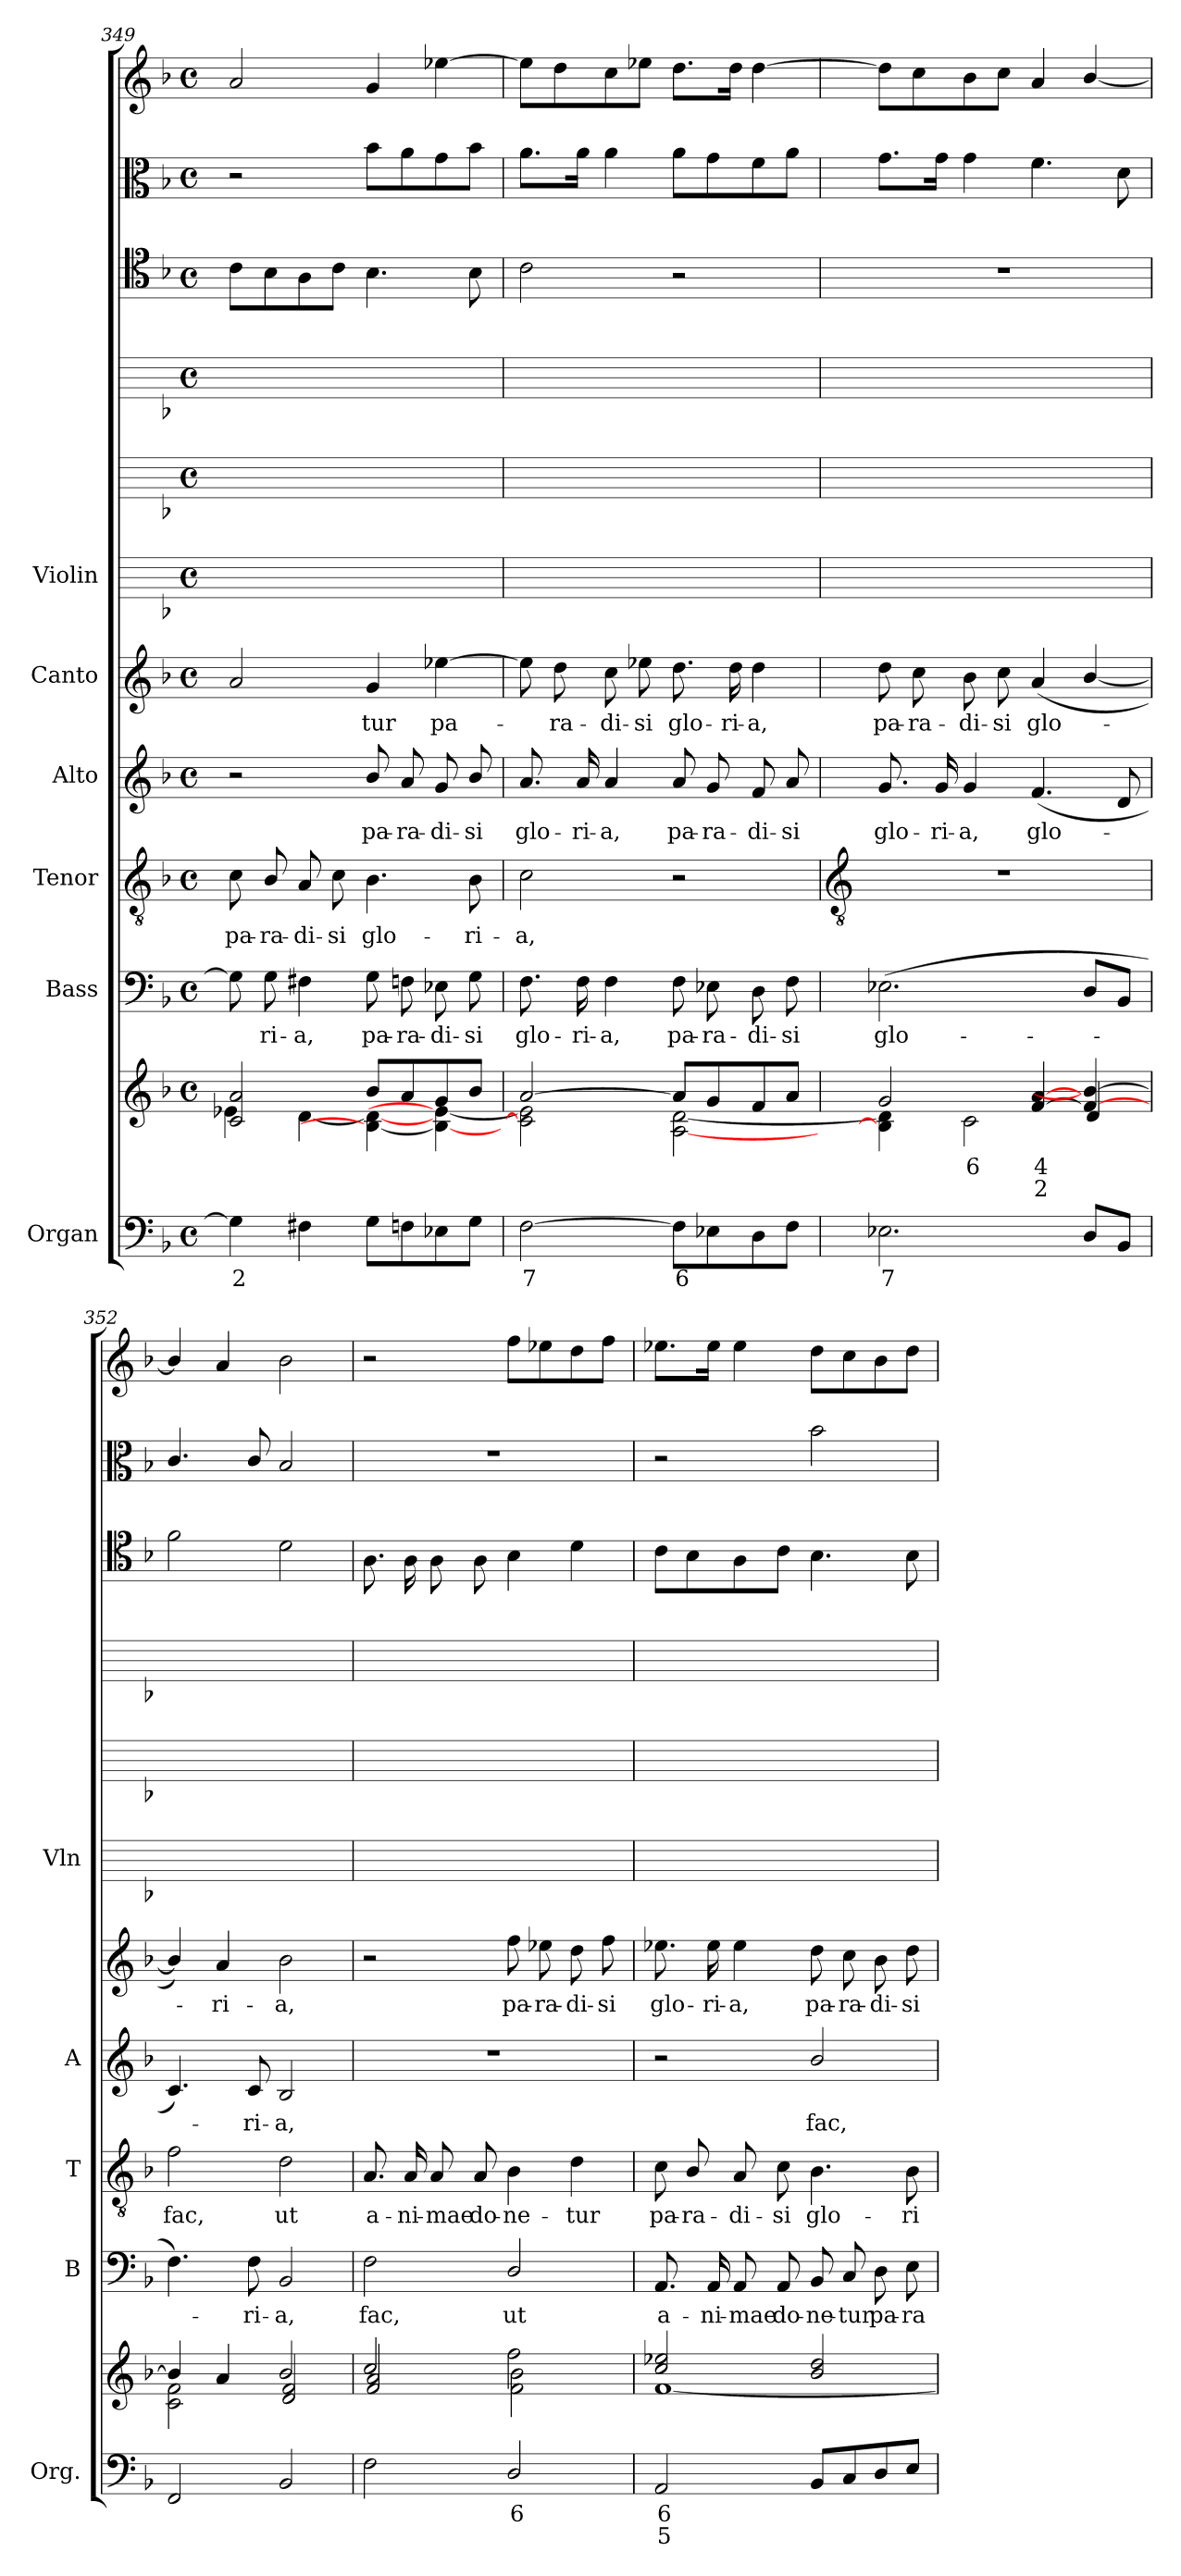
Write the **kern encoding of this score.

**kern	**text	**text	**kern	**text	**text	**kern	**text	**kern	**text	**kern	**text	**kern	**text	**kern	**kern	**kern	**kern	**kern	**kern
*part6	*part6	*part6	*part6	*part6	*part6	*part5	*part5	*part4	*part4	*part3	*part3	*part2	*part2	*part1	*part1	*part1	*part1	*part1	*part1
*staff12	*staff12	*staff12	*staff11	*staff11	*staff11	*staff10	*staff10	*staff9	*staff9	*staff8	*staff8	*staff7	*staff7	*staff6	*staff5	*staff4	*staff3	*staff2	*staff1
*I"Organ	*	*	*	*	*	*I"Bass	*	*I"Tenor	*	*I"Alto	*	*I"Canto	*	*I"Violin	*	*	*	*	*
*I'Org.	*	*	*	*	*	*I'B	*	*I'T	*	*I'A	*	*	*	*I'Vln	*	*	*	*	*
*clefF4	*	*	*clefG2	*	*	*clefF4	*	*clefGv2	*	*clefG2	*	*clefG2	*	*	*	*	*clefC4	*clefC3	*clefG2
*k[b-]	*	*	*k[b-]	*	*	*k[b-]	*	*k[b-]	*	*k[b-]	*	*k[b-]	*	*k[b-]	*k[b-]	*k[b-]	*k[b-]	*k[b-]	*k[b-]
*F:	*	*	*F:	*	*	*F:	*	*F:	*	*F:	*	*F:	*	*F:	*F:	*F:	*F:	*F:	*F:
*M4/4	*	*	*M4/4	*	*	*M4/4	*	*M4/4	*	*M4/4	*	*M4/4	*	*M4/4	*M4/4	*M4/4	*M4/4	*M4/4	*M4/4
*met(c)	*	*	*met(c)	*	*	*met(c)	*	*met(c)	*	*met(c)	*	*met(c)	*	*met(c)	*met(c)	*met(c)	*met(c)	*met(c)	*met(c)
=349	=349	=349	=349	=349	=349	=349	=349	=349	=349	=349	=349	=349	=349	=349	=349	=349	=349	=349	=349
!	!LO:LY:b	!	!	!	!	!	!	!	!LO:LY:b	!	!	!	!	!	!	!	!	!	!
*	*	*	*^	*	*	*	*	*	*	*	*	*	*	*	*	*	*	*	*
*	*	*	*	*^	*	*	*	*	*	*	*	*	*	*	*	*	*	*	*	*
4G]	2	.	2c 2a	4e-X\	1ryy	.	.	8G]	.	8c	pa-	2r	.	2a	.	1ryy	1ryy	1ryy	8cL	2r	2a
!	!	!	!	!	!	!	!	!	!LO:LY:b	!	!LO:LY:b	!	!	!	!	!	!	!	!	!	!
.	.	.	.	.	.	.	.	8G	ri-	8B-/	-ra-	.	.	.	.	.	.	.	8B-	.	.
!	!	!	!	!	!	!	!	!	!LO:LY:b	!	!LO:LY:b	!	!	!	!	!	!	!	!	!	!
4F#X	.	.	.	[4d\	.	.	.	4F#X	-a,	8A	-di-	.	.	.	.	.	.	.	8A	.	.
!	!	!	!	!	!	!	!	!	!	!	!LO:LY:b	!	!	!	!	!	!	!	!	!	!
.	.	.	.	.	.	.	.	.	.	8c	-si	.	.	.	.	.	.	.	8cJ	.	.
!	!	!	!	!	!	!	!	!	!LO:LY:b	!	!LO:LY:b	!	!LO:LY:b	!	!LO:LY:b	!	!	!	!	!	!
8GL	.	.	8b-L	4B-\_ 4d\_	.	.	.	8G	pa-	4.B-	glo-	8b-/	pa-	4g	tur	.	.	.	4.B-	8b-L	4g
!	!	!	!	!	!	!	!	!	!LO:LY:b	!	!	!	!LO:LY:b	!	!	!	!	!	!	!	!
8Fn	.	.	8a	.	.	.	.	8Fn	-ra-	.	.	8a	-ra-	.	.	.	.	.	.	8a	.
!	!	!	!	!	!	!	!	!	!LO:LY:b	!	!	!	!LO:LY:b	!	!LO:LY:b	!	!	!	!	!	!
8E-X	.	.	8g	4B-\_ 4e-\_	.	.	.	8E-X	-di-	.	.	8g	-di-	[4ee-X	pa-	.	.	.	.	8g	[4ee-X
!	!	!	!	!	!	!	!	!	!LO:LY:b	!	!LO:LY:b	!	!LO:LY:b	!	!	!	!	!	!	!	!
8GJ	.	.	8b-J	.	.	.	.	8G	-si	8B-	-ri-	8b-/	-si	.	.	.	.	.	8B-	8b-J	.
=350	=350	=350	=350	=350	=350	=350	=350	=350	=350	=350	=350	=350	=350	=350	=350	=350	=350	=350	=350	=350	=350
!	!LO:LY:b	!	!	!	!	!	!	!	!LO:LY:b	!	!LO:LY:b	!	!LO:LY:b	!	!	!	!	!	!	!	!
[2F	7	.	[2a	2c\] 2e-\]	1ryy	.	.	8.F	glo-	2c	-a,	8.a	glo-	8ee-]	.	1ryy	1ryy	1ryy	2c	8.aL	8ee-L]
!	!	!	!	!	!	!	!	!	!	!	!	!	!	!	!LO:LY:b	!	!	!	!	!	!
.	.	.	.	.	.	.	.	.	.	.	.	.	.	8dd	ra-	.	.	.	.	.	8dd
!	!	!	!	!	!	!	!	!	!LO:LY:b	!	!	!	!LO:LY:b	!	!	!	!	!	!	!	!
.	.	.	.	.	.	.	.	16F	-ri-	.	.	16a	-ri-	.	.	.	.	.	.	16aJ	.
!	!	!	!	!	!	!	!	!	!LO:LY:b	!	!	!	!LO:LY:b	!	!LO:LY:b	!	!	!	!	!	!
.	.	.	.	.	.	.	.	4F	-a,	.	.	4a	-a,	8cc	-di-	.	.	.	.	4a	8cc
!	!	!	!	!	!	!	!	!	!	!	!	!	!	!	!LO:LY:b	!	!	!	!	!	!
.	.	.	.	.	.	.	.	.	.	.	.	.	.	8ee-	-si	.	.	.	.	.	8ee-J
!	!LO:LY:b	!	!	!	!	!	!	!	!LO:LY:b	!	!	!	!LO:LY:b	!	!LO:LY:b	!	!	!	!	!	!
8FL]	6	.	8aL]	[2A\ [2d\	.	.	.	8F	pa-	2r	.	8a	pa-	8.dd	glo-	.	.	.	2r	8aL	8.ddL
!	!	!	!	!	!	!	!	!	!LO:LY:b	!	!	!	!LO:LY:b	!	!	!	!	!	!	!	!
8E-X	.	.	8g	.	.	.	.	8E-X	-ra-	.	.	8g	-ra-	.	.	.	.	.	.	8g	.
!	!	!	!	!	!	!	!	!	!	!	!	!	!	!	!LO:LY:b	!	!	!	!	!	!
.	.	.	.	.	.	.	.	.	.	.	.	.	.	16dd	-ri-	.	.	.	.	.	16ddJ
!	!	!	!	!	!	!	!	!	!LO:LY:b	!	!	!	!LO:LY:b	!	!LO:LY:b	!	!	!	!	!	!
8D	.	.	8f	.	.	.	.	8D	-di-	.	.	8f	-di-	4dd	-a,	.	.	.	.	8f	[4dd
!	!	!	!	!	!	!	!	!	!LO:LY:b	!	!	!	!LO:LY:b	!	!	!	!	!	!	!	!
8FJ	.	.	8aJ	.	.	.	.	8F	-si	.	.	8a	-si	.	.	.	.	.	.	8aJ	.
!!LO:LB:g=z
=351	=351	=351	=351	=351	=351	=351	=351	=351	=351	=351	=351	=351	=351	=351	=351	=351	=351	=351	=351	=351	=351
*	*	*	*	*	*	*	*	*	*	*clefGv2	*	*	*	*	*	*	*	*	*	*	*
!	!LO:LY:b	!	!	!	!	!	!	!	!LO:LY:b	!	!	!	!LO:LY:b	!	!LO:LY:b	!	!	!	!	!	!
2.E-X	7	.	2g/	4B-\] 4d\]	1ryy	.	.	(>2.E-X	glo-	1r	.	8.g	glo-	8dd	pa-	1ryy	1ryy	1ryy	1r	8.gL	8ddL]
!	!	!	!	!	!	!	!	!	!	!	!	!	!	!	!LO:LY:b	!	!	!	!	!	!
.	.	.	.	.	.	.	.	.	.	.	.	.	.	8cc	-ra-	.	.	.	.	.	8cc
!	!	!	!	!	!	!	!	!	!	!	!	!	!LO:LY:b	!	!	!	!	!	!	!	!
.	.	.	.	.	.	.	.	.	.	.	.	16g	-ri-	.	.	.	.	.	.	16gJ	.
!	!	!	!	!	!	!LO:LY:b	!	!	!	!	!	!	!LO:LY:b	!	!LO:LY:b	!	!	!	!	!	!
.	.	.	.	2c\	.	6	.	.	.	.	.	4g	-a,	8b-	-di-	.	.	.	.	4g	8b-
!	!	!	!	!	!	!	!	!	!	!	!	!	!	!	!LO:LY:b	!	!	!	!	!	!
.	.	.	.	.	.	.	.	.	.	.	.	.	.	8cc	-si	.	.	.	.	.	8ccJ
!	!	!	!	!	!	!LO:LY:b	!LO:LY:b	!	!	!	!	!	!LO:LY:b	!	!LO:LY:b	!	!	!	!	!	!
.	.	.	[4f/ [4a/	.	.	4	2	.	.	.	.	(<4.f	glo-	(<4a	glo-	.	.	.	.	4.f	4a
8DL	.	.	4f/_ 4b-/_	4d/	.	.	.	8DL	.	.	.	.	.	[4b-/	.	.	.	.	.	.	[4b-/
8BB-J	.	.	.	.	.	.	.	8BB-J	.	.	.	8d	.	.	.	.	.	.	.	8d	.
=352	=352	=352	=352	=352	=352	=352	=352	=352	=352	=352	=352	=352	=352	=352	=352	=352	=352	=352	=352	=352	=352
!	!	!	!	!	!	!	!	!	!	!	!LO:LY:b	!	!	!	!	!	!	!	!	!	!
2FF	.	.	4b-/]	2c\ 2f\	1ryy	.	.	4.F)	.	2f	fac,	4.c)	.	4b-/])	.	1ryy	1ryy	1ryy	2f	4.c/	4b-/]
!	!	!	!	!	!	!	!	!	!	!	!	!	!	!	!LO:LY:b	!	!	!	!	!	!
.	.	.	4a/	.	.	.	.	.	.	.	.	.	.	4a	ri-	.	.	.	.	.	4a
!	!	!	!	!	!	!	!	!	!LO:LY:b	!	!	!	!LO:LY:b	!	!	!	!	!	!	!	!
.	.	.	.	.	.	.	.	8F	ri-	.	.	8c	ri-	.	.	.	.	.	.	8c/	.
!	!	!	!	!	!	!	!	!	!LO:LY:b	!	!LO:LY:b	!	!LO:LY:b	!	!LO:LY:b	!	!	!	!	!	!
2BB-	.	.	2b-/	2d/ 2f/	.	.	.	2BB-	-a,	2d	ut	2B-	-a,	2b-	-a,	.	.	.	2d	2B-	2b-
=353	=353	=353	=353	=353	=353	=353	=353	=353	=353	=353	=353	=353	=353	=353	=353	=353	=353	=353	=353	=353	=353
!	!	!	!	!	!	!	!	!	!LO:LY:b	!	!LO:LY:b	!	!	!	!	!	!	!	!	!	!
2F	.	.	2cc/	2f/ 2a/	1ryy	.	.	2F	fac,	8.A	a-	1r	.	2r	.	1ryy	1ryy	1ryy	8.AL	1r	2r
!	!	!	!	!	!	!	!	!	!	!	!LO:LY:b	!	!	!	!	!	!	!	!	!	!
.	.	.	.	.	.	.	.	.	.	16A	-ni-	.	.	.	.	.	.	.	16AL	.	.
!	!	!	!	!	!	!	!	!	!	!	!LO:LY:b	!	!	!	!	!	!	!	!	!	!
.	.	.	.	.	.	.	.	.	.	8A	-mae	.	.	.	.	.	.	.	8A	.	.
!	!	!	!	!	!	!	!	!	!	!	!LO:LY:b	!	!	!	!	!	!	!	!	!	!
.	.	.	.	.	.	.	.	.	.	8A	do-	.	.	.	.	.	.	.	8AJ	.	.
!	!LO:LY:b	!	!	!	!	!	!	!	!LO:LY:b	!	!LO:LY:b	!	!	!	!LO:LY:b	!	!	!	!	!	!
2D/	6	.	2ff\	2f\ 2b-\	.	.	.	2D/	ut	4B-	-ne-	.	.	8ff	pa-	.	.	.	4B-	.	8ffL
!	!	!	!	!	!	!	!	!	!	!	!	!	!	!	!LO:LY:b	!	!	!	!	!	!
.	.	.	.	.	.	.	.	.	.	.	.	.	.	8ee-X	-ra-	.	.	.	.	.	8ee-X
!	!	!	!	!	!	!	!	!	!	!	!LO:LY:b	!	!	!	!LO:LY:b	!	!	!	!	!	!
.	.	.	.	.	.	.	.	.	.	4d	-tur	.	.	8dd	-di-	.	.	.	4d	.	8dd
!	!	!	!	!	!	!	!	!	!	!	!	!	!	!	!LO:LY:b	!	!	!	!	!	!
.	.	.	.	.	.	.	.	.	.	.	.	.	.	8ff	-si	.	.	.	.	.	8ffJ
=354	=354	=354	=354	=354	=354	=354	=354	=354	=354	=354	=354	=354	=354	=354	=354	=354	=354	=354	=354	=354	=354
!	!LO:LY:b	!LO:LY:b	!	!	!	!	!	!	!LO:LY:b	!	!LO:LY:b	!	!	!	!LO:LY:b	!	!	!	!	!	!
2AA	6	5	2cc/ 2ee-X/	[1f\	1ryy	.	.	8.AA	a-	8c	pa-	2r	.	8.ee-X	glo-	1ryy	1ryy	1ryy	8cL	2r	8.ee-XL
!	!	!	!	!	!	!	!	!	!	!	!LO:LY:b	!	!	!	!	!	!	!	!	!	!
.	.	.	.	.	.	.	.	.	.	8B-/	-ra-	.	.	.	.	.	.	.	8B-	.	.
!	!	!	!	!	!	!	!	!	!LO:LY:b	!	!	!	!	!	!LO:LY:b	!	!	!	!	!	!
.	.	.	.	.	.	.	.	16AA	-ni-	.	.	.	.	16ee-	-ri-	.	.	.	.	.	16ee-J
!	!	!	!	!	!	!	!	!	!LO:LY:b	!	!LO:LY:b	!	!	!	!LO:LY:b	!	!	!	!	!	!
.	.	.	.	.	.	.	.	8AA	-mae	8A	-di-	.	.	4ee-	-a,	.	.	.	8A	.	4ee-
!	!	!	!	!	!	!	!	!	!LO:LY:b	!	!LO:LY:b	!	!	!	!	!	!	!	!	!	!
.	.	.	.	.	.	.	.	8AA	do-	8c	-si	.	.	.	.	.	.	.	8cJ	.	.
!	!	!	!	!	!	!	!	!	!LO:LY:b	!	!LO:LY:b	!	!LO:LY:b	!	!LO:LY:b	!	!	!	!	!	!
8BB-L	.	.	2b-/ 2dd/	.	.	.	.	8BB-	-ne-	4.B-	glo-	2b-/	fac,	8dd	pa-	.	.	.	4.B-	2b-	8ddL
!	!	!	!	!	!	!	!	!	!LO:LY:b	!	!	!	!	!	!LO:LY:b	!	!	!	!	!	!
8C	.	.	.	.	.	.	.	8C	-tur	.	.	.	.	8cc	-ra-	.	.	.	.	.	8cc
!	!	!	!	!	!	!	!	!	!LO:LY:b	!	!	!	!	!	!LO:LY:b	!	!	!	!	!	!
8D	.	.	.	.	.	.	.	8D	pa-	.	.	.	.	8b-	-di-	.	.	.	.	.	8b-
!	!	!	!	!	!	!	!	!	!LO:LY:b	!	!LO:LY:b	!	!	!	!LO:LY:b	!	!	!	!	!	!
8EJ	.	.	.	.	.	.	.	8E	-ra-	8B-	-ri-	.	.	8dd	-si	.	.	.	8B-	.	8ddJ
*	*	*	*v	*v	*v	*	*	*	*	*	*	*	*	*	*	*	*	*	*	*	*
=	=	=	=	=	=	=	=	=	=	=	=	=	=	=	=	=	=	=	=
*-	*-	*-	*-	*-	*-	*-	*-	*-	*-	*-	*-	*-	*-	*-	*-	*-	*-	*-	*-
